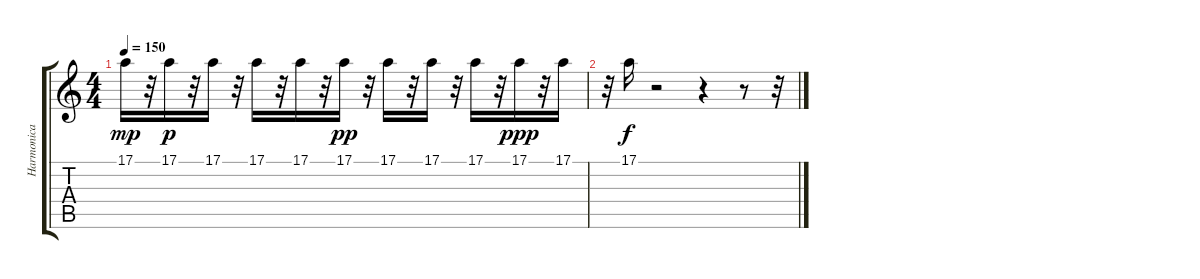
\track ("Harmonica" "Harmonica") {instrument harmonica}
\staff {score tabs}
\tuning (E4 B3 G3 D3 A2 E2) {hide}
\ts (4 4)
\tempo 150
\clef g2
\ks c
17.1.16{dy mp} r.32 17.1.16{dy p} r.32 17.1.16 r.32 17.1.16 r.32 17.1.16 r.32 17.1.16{dy pp} r.32 17.1.16 r.32 17.1.16 r.32 17.1.16 r.32 17.1.16{dy ppp} r.32 17.1.16 |
r.32 17.1.16{dy f} r.2 r.4 r.8 r.32
